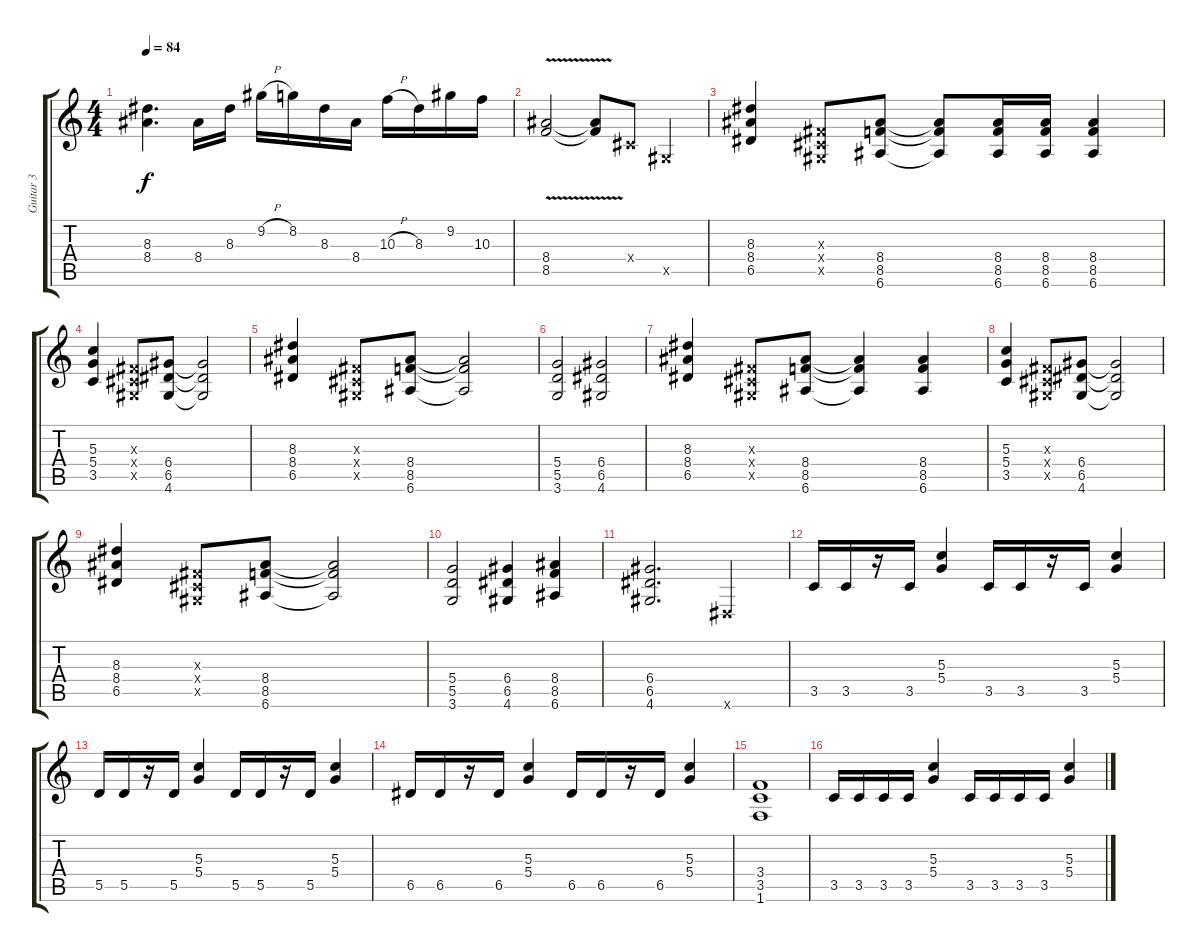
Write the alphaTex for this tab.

\track ("Guitar 3" "Guitar 3") {instrument distortionguitar}
\staff {score tabs}
\tuning (E4 B3 G3 D3 A2 E2) {hide}
\ts (4 4)
\tempo 84
\clef g2
\ks c
(8.3 8.4).4{d dy f} 8.4.16 8.3.16 9.2{h}.16 8.2.16 8.3.16 8.4.16 10.3{h}.16 8.3.16 9.2.16 10.3.16 |
(8.4{v} 8.5{v}).2 (8.4{t} 8.5{t}).8 -1.4{x}.8 -1.5{x}.4 |
(8.3 8.4 6.5).4 (-1.3{x} -1.4{x} -1.5{x}).8 (8.4 8.5 6.6).8 (8.4{t} 8.5{t} 6.6{t}).8 (8.4 8.5 6.6).16 (8.4 8.5 6.6).16 (8.4 8.5 6.6).4 |
(5.3 5.4 3.5).4 (-1.3{x} -1.4{x} -1.5{x}).8 (6.4 6.5 4.6).8 (6.4{t} 6.5{t} 4.6{t}).2 |
(8.3 8.4 6.5).4 (-1.3{x} -1.4{x} -1.5{x}).8 (8.4 8.5 6.6).8 (8.4{t} 8.5{t} 6.6{t}).2 |
(5.4 5.5 3.6).2 (6.4 6.5 4.6).2 |
(8.3 8.4 6.5).4 (-1.3{x} -1.4{x} -1.5{x}).8 (8.4 8.5 6.6).8 (8.4{t} 8.5{t} 6.6{t}).4 (8.4 8.5 6.6).4 |
(5.3 5.4 3.5).4 (-1.3{x} -1.4{x} -1.5{x}).8 (6.4 6.5 4.6).8 (6.4{t} 6.5{t} 4.6{t}).2 |
(8.3 8.4 6.5).4 (-1.3{x} -1.4{x} -1.5{x}).8 (8.4 8.5 6.6).8 (8.4{t} 8.5{t} 6.6{t}).2 |
(5.4 5.5 3.6).2 (6.4 6.5 4.6).4 (8.4 8.5 6.6).4 |
(6.4 6.5 4.6).2{d} -1.6{x}.4 |
3.5.16 3.5.16 r.16 3.5.16 (5.3 5.4).4 3.5.16 3.5.16 r.16 3.5.16 (5.3 5.4).4 |
5.5.16 5.5.16 r.16 5.5.16 (5.3 5.4).4 5.5.16 5.5.16 r.16 5.5.16 (5.3 5.4).4 |
6.5.16 6.5.16 r.16 6.5.16 (5.3 5.4).4 6.5.16 6.5.16 r.16 6.5.16 (5.3 5.4).4 |
(3.4 3.5 1.6).1 |
3.5.16 3.5.16 3.5.16 3.5.16 (5.3 5.4).4 3.5.16 3.5.16 3.5.16 3.5.16 (5.3 5.4).4
